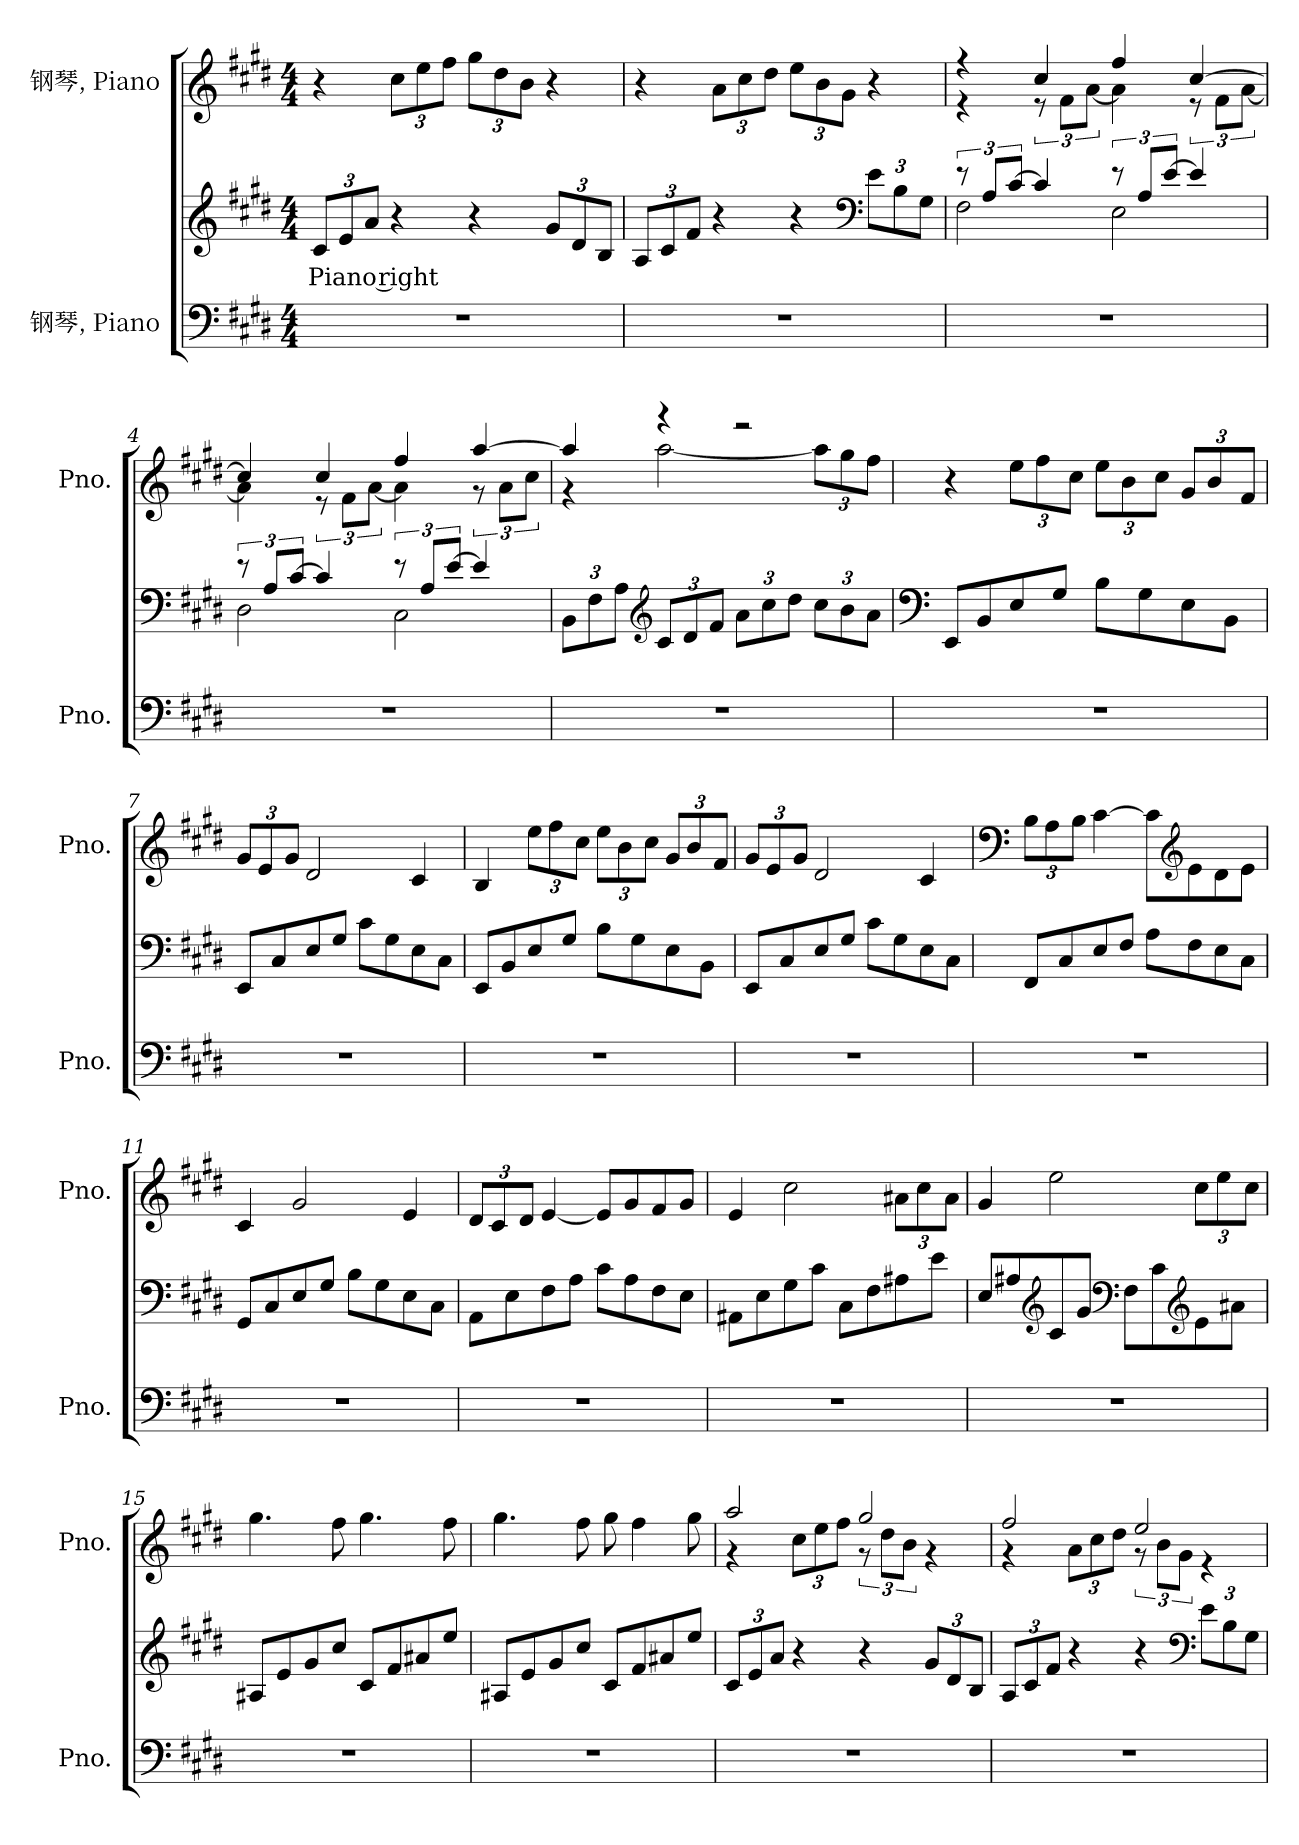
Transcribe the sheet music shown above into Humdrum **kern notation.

**kern	**kern	**text	**kern
*part2	*part2	*part2	*part1
*staff3	*staff2	*staff2	*staff1
*I"钢琴, Piano	*	*	*I"钢琴, Piano
*I'Pno.	*	*	*I'Pno.
*clefF4	*clefG2	*	*clefG2
*k[f#c#g#d#]	*k[f#c#g#d#]	*	*k[f#c#g#d#]
*M4/4	*M4/4	*	*M4/4
*MM128	*MM128	*	*MM128
*	*Xbrackettup	*	*
=1	=1	=1	=1
1r	12c#/L	Piano right	4r
.	12e/	.	.
.	12a/J	.	.
*	*	*	*Xbrackettup
.	4r	.	12cc#\L
.	.	.	12ee\
.	.	.	12ff#\J
.	4r	.	12gg#\L
.	.	.	12dd#\
.	.	.	12b\J
.	12g#/L	.	4r
.	12d#/	.	.
.	12B/J	.	.
=2	=2	=2	=2
1r	12A/L	.	4r
.	12c#/	.	.
.	12f#/J	.	.
.	4r	.	12a\L
.	.	.	12cc#\
.	.	.	12dd#\J
.	4r	.	12ee\L
.	.	.	12b\
.	.	.	12g#\J
*	*clefF4	*	*
.	12e\L	.	4r
.	12B\	.	.
.	12G#\J	.	.
!!LO:LB:g=z
=3	=3	=3	=3
*	*brackettup	*	*
*	*^	*	*^
1r	12r	2F#\	.	4r	4r
.	12A/L	.	.	.	.
.	[12c#/J	.	.	.	.
*	*	*	*	*	*brackettup
.	4c#/]	.	.	4cc#/	12r
.	.	.	.	.	12f#\L
.	.	.	.	.	[12a\J
.	12r	2E\	.	4ff#/	4a\]
.	12A/L	.	.	.	.
.	[12e/J	.	.	.	.
.	4e/]	.	.	[4cc#/	12r
.	.	.	.	.	12f#\L
.	.	.	.	.	[12a\J
=4	=4	=4	=4	=4	=4
1r	12r	2D#\	.	4cc#/]	4a\]
.	12A/L	.	.	.	.
.	[12c#/J	.	.	.	.
.	4c#/]	.	.	4cc#/	12r
.	.	.	.	.	12f#\L
.	.	.	.	.	[12a\J
.	12r	2C#\	.	4ff#/	4a\]
.	12A/L	.	.	.	.
.	[12e/J	.	.	.	.
.	4e/]	.	.	[4aa/	12r
.	.	.	.	.	12a\L
.	.	.	.	.	12cc#\J
*	*v	*v	*	*	*
!!LO:LB:g=z	!!
=5	=5	=5	=5	=5
*	*Xbrackettup	*	*	*
1r	12BB\L	.	4aa/]	4r
.	12F#\	.	.	.
.	12A\J	.	.	.
*	*clefG2	*	*	*
.	12c#/L	.	4r	[2aa\
.	12d#/	.	.	.
.	12f#/J	.	.	.
.	12a\L	.	2r	.
.	12cc#\	.	.	.
.	12dd#\J	.	.	.
*	*	*	*	*Xbrackettup
.	12cc#\L	.	.	12aa\L]
.	12b\	.	.	12gg#\
.	12a\J	.	.	12ff#\J
*	*	*	*v	*v
=6	=6	=6	=6
*	*clefF4	*	*
*	*	*	*MM128
1r	8EE/L	.	4r
.	8BB/	.	.
.	8E/	.	12ee\L
.	.	.	12ff#\
.	8G#/J	.	.
.	.	.	12cc#\J
.	8B\L	.	12ee\L
.	.	.	12b\
.	8G#\	.	.
.	.	.	12cc#\J
.	8E\	.	12g#/L
.	.	.	12b/
.	8BB\J	.	.
.	.	.	12f#/J
=7	=7	=7	=7
1r	8EE/L	.	12g#/L
.	.	.	12e/
.	8C#/	.	.
.	.	.	12g#/J
.	8E/	.	2d#/
.	8G#/J	.	.
.	8c#\L	.	.
.	8G#\	.	.
.	8E\	.	4c#/
.	8C#\J	.	.
!!LO:LB:g=z
=8	=8	=8	=8
1r	8EE/L	.	4B/
.	8BB/	.	.
.	8E/	.	12ee\L
.	.	.	12ff#\
.	8G#/J	.	.
.	.	.	12cc#\J
.	8B\L	.	12ee\L
.	.	.	12b\
.	8G#\	.	.
.	.	.	12cc#\J
.	8E\	.	12g#/L
.	.	.	12b/
.	8BB\J	.	.
.	.	.	12f#/J
=9	=9	=9	=9
1r	8EE/L	.	12g#/L
.	.	.	12e/
.	8C#/	.	.
.	.	.	12g#/J
.	8E/	.	2d#/
.	8G#/J	.	.
.	8c#\L	.	.
.	8G#\	.	.
.	8E\	.	4c#/
.	8C#\J	.	.
=10	=10	=10	=10
*	*	*	*clefF4
1r	8FF#/L	.	12B\L
.	.	.	12A\
.	8C#/	.	.
.	.	.	12B\J
.	8E/	.	[4c#\
.	8F#/J	.	.
.	8A\L	.	8c#\L]
*	*	*	*clefG2
.	8F#\	.	8e\
.	8E\	.	8d#\
.	8C#\J	.	8e\J
=11	=11	=11	=11
1r	8GG#/L	.	4c#/
.	8C#/	.	.
.	8E/	.	2g#/
.	8G#/J	.	.
.	8B\L	.	.
.	8G#\	.	.
.	8E\	.	4e/
.	8C#\J	.	.
!!LO:PB:g=z
=12	=12	=12	=12
1r	8AA\L	.	12d#/L
.	.	.	12c#/
.	8E\	.	.
.	.	.	12d#/J
.	8F#\	.	[4e/
.	8A\J	.	.
.	8c#\L	.	8e/L]
.	8A\	.	8g#/
.	8F#\	.	8f#/
.	8E\J	.	8g#/J
=13	=13	=13	=13
1r	8AA#X\L	.	4e/
.	8E\	.	.
.	8G#\	.	2cc#\
.	8c#\J	.	.
.	8C#\L	.	.
.	8F#\	.	.
.	8A#X\	.	12a#X\L
.	.	.	12cc#\
.	8e\J	.	.
.	.	.	12a#\J
=14	=14	=14	=14
1r	8E/L	.	4g#/
.	8A#X/	.	.
*	*clefG2	*	*
.	8c#/	.	2ee\
.	8g#/J	.	.
*	*clefF4	*	*
.	8F#\L	.	.
.	8c#\	.	.
*	*clefG2	*	*
.	8e\	.	12cc#\L
.	.	.	12ee\
.	8a#X\J	.	.
.	.	.	12cc#\J
!!LO:LB:g=z
=15	=15	=15	=15
1r	8A#X/L	.	4.gg#\
.	8e/	.	.
.	8g#/	.	.
.	8cc#/J	.	8ff#\
.	8c#/L	.	4.gg#\
.	8f#/	.	.
.	8a#X/	.	.
.	8ee/J	.	8ff#\
=16	=16	=16	=16
1r	8A#X/L	.	4.gg#\
.	8e/	.	.
.	8g#/	.	.
.	8cc#/J	.	8ff#\
.	8c#/L	.	8gg#\
.	8f#/	.	4ff#\
.	8a#X/	.	.
.	8ee/J	.	8gg#\
=17	=17	=17	=17
*	*	*	*^
1r	12c#/L	.	2aa/	4r
.	12e/	.	.	.
.	12a/J	.	.	.
.	4r	.	.	12cc#\L
.	.	.	.	12ee\
.	.	.	.	12ff#\J
*	*	*	*	*brackettup
.	4r	.	2gg#/	12r
.	.	.	.	12dd#\L
.	.	.	.	12b\J
.	12g#/L	.	.	4r
.	12d#/	.	.	.
.	12B/J	.	.	.
!!LO:LB:g=z	!!
=18	=18	=18	=18	=18
1r	12A/L	.	2ff#/	4r
.	12c#/	.	.	.
.	12f#/J	.	.	.
*	*	*	*	*Xbrackettup
.	4r	.	.	12a\L
.	.	.	.	12cc#\
.	.	.	.	12dd#\J
*	*	*	*	*brackettup
.	4r	.	2ee/	12r
.	.	.	.	12b\L
.	.	.	.	12g#\J
*	*clefF4	*	*	*
.	12e\L	.	.	4r
.	12B\	.	.	.
.	12G#\J	.	.	.
*	*	*	*v	*v
=	=	=	=
*-	*-	*-	*-
